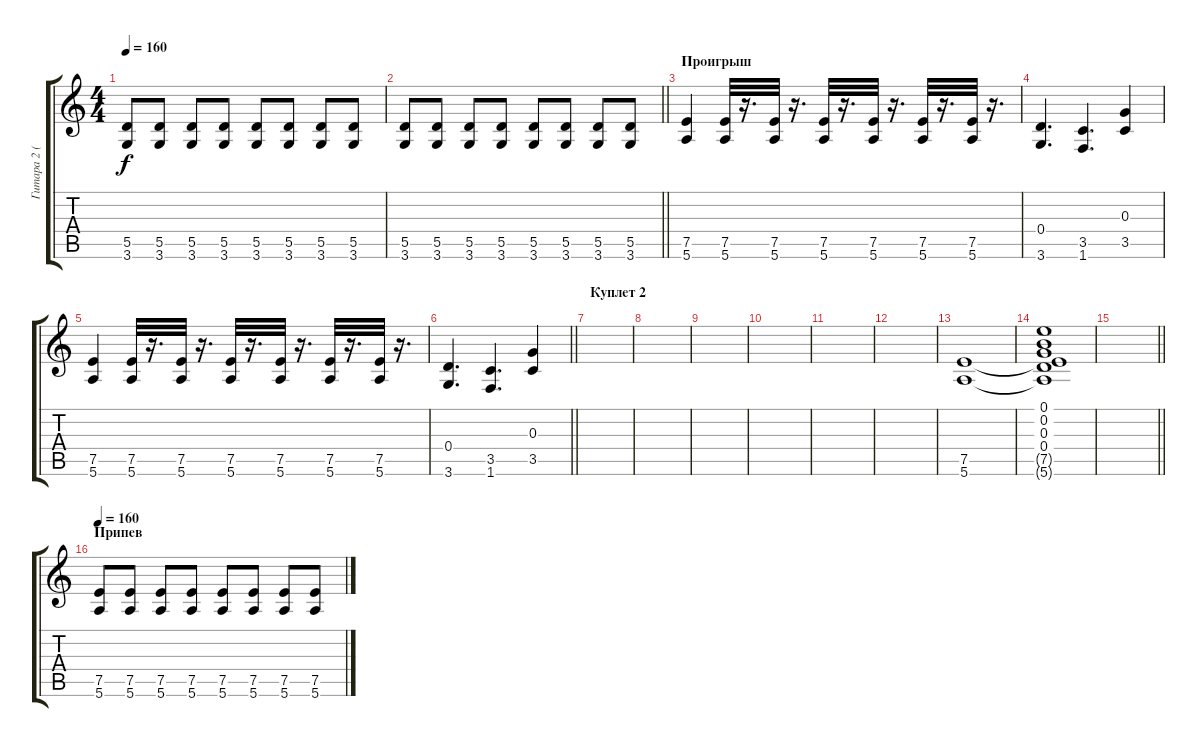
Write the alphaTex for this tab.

\track ("Гитара 2 (ритм)" "Гитара 2 (") {instrument distortionguitar}
\staff {score tabs}
\tuning (E4 B3 G3 D3 A2 E2) {hide}
\ts (4 4)
\tempo 160
\clef g2
\ks c
(5.5 3.6).8{dy f} (5.5 3.6).8 (5.5 3.6).8 (5.5 3.6).8 (5.5 3.6).8 (5.5 3.6).8 (5.5 3.6).8 (5.5 3.6).8 |
\barLineRight lightlight
(5.5 3.6).8 (5.5 3.6).8 (5.5 3.6).8 (5.5 3.6).8 (5.5 3.6).8 (5.5 3.6).8 (5.5 3.6).8 (5.5 3.6).8 |
\section ("" "Проигрыш")
(7.5 5.6).4{volume 16} (7.5 5.6).32 r.16{d} (7.5 5.6).32 r.16{d} (7.5 5.6).32 r.16{d} (7.5 5.6).32 r.16{d} (7.5 5.6).32 r.16{d} (7.5 5.6).32 r.16{d} |
(0.4 3.6).4{d} (3.5 1.6).4{d} (0.3 3.5).4 |
(7.5 5.6).4 (7.5 5.6).32 r.16{d} (7.5 5.6).32 r.16{d} (7.5 5.6).32 r.16{d} (7.5 5.6).32 r.16{d} (7.5 5.6).32 r.16{d} (7.5 5.6).32 r.16{d} |
\barLineRight lightlight
(0.4 3.6).4{d} (3.5 1.6).4{d} (0.3 3.5).4 |
\section ("" "Куплет 2")
|
|
|
|
|
|
(7.5 5.6).1 |
(0.1 0.2 0.3 0.4 7.5{t} 5.6{t}).1 |
\barLineRight lightlight
|
\section ("" "Припев")
\tempo 160
(7.5 5.6).8{volume 13} (7.5 5.6).8 (7.5 5.6).8 (7.5 5.6).8 (7.5 5.6).8 (7.5 5.6).8 (7.5 5.6).8 (7.5 5.6).8
